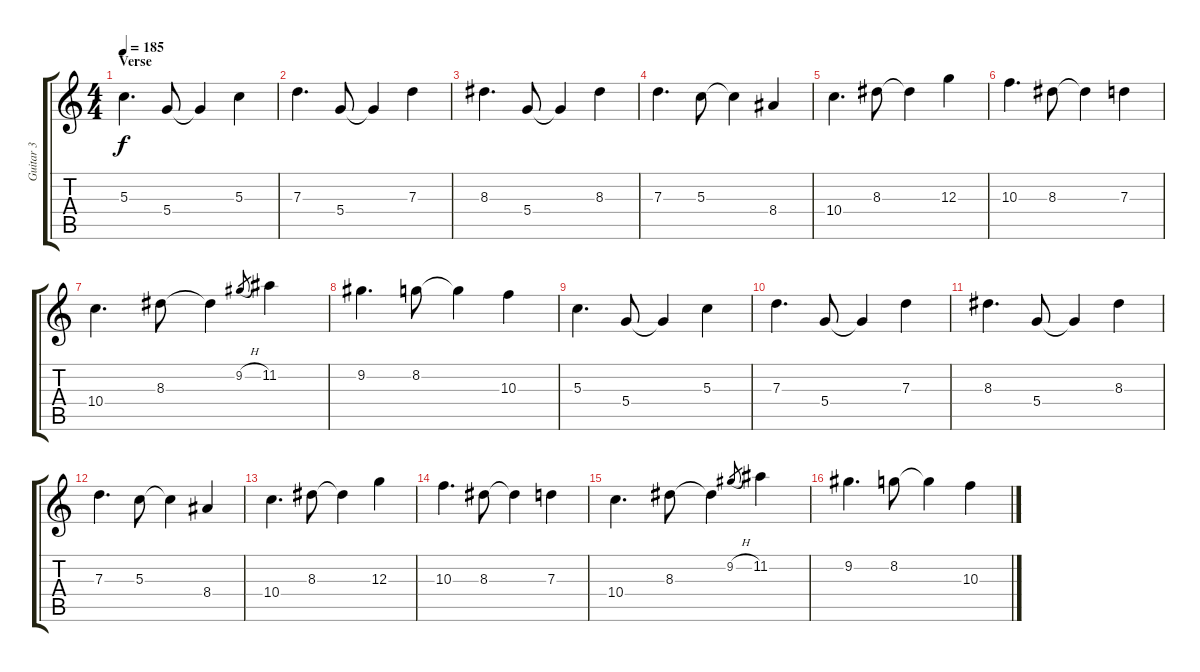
\track ("Guitar 3" "Guitar 3") {instrument distortionguitar}
\staff {score tabs}
\tuning (E4 B3 G3 D3 A2 D2) {hide}
\ts (4 4)
\section ("" "Verse")
\tempo 185
\clef g2
\ks c
5.3.4{d dy f} 5.4.8 5.4{t}.4 5.3.4 |
7.3.4{d} 5.4.8 5.4{t}.4 7.3.4 |
8.3.4{d} 5.4.8 5.4{t}.4 8.3.4 |
7.3.4{d} 5.3.8 5.3{t}.4 8.4.4 |
10.4.4{d} 8.3.8 8.3{t}.4 12.3.4 |
10.3.4{d} 8.3.8 8.3{t}.4 7.3.4 |
10.4.4{d} 8.3.8 8.3{t}.4 9.2{h}.8{gr} 11.2.4 |
9.2.4{d} 8.2.8 8.2{t}.4 10.3.4 |
5.3.4{d} 5.4.8 5.4{t}.4 5.3.4 |
7.3.4{d} 5.4.8 5.4{t}.4 7.3.4 |
8.3.4{d} 5.4.8 5.4{t}.4 8.3.4 |
7.3.4{d} 5.3.8 5.3{t}.4 8.4.4 |
10.4.4{d} 8.3.8 8.3{t}.4 12.3.4 |
10.3.4{d} 8.3.8 8.3{t}.4 7.3.4 |
10.4.4{d} 8.3.8 8.3{t}.4 9.2{h}.8{gr} 11.2.4 |
9.2.4{d} 8.2.8 8.2{t}.4 10.3.4
